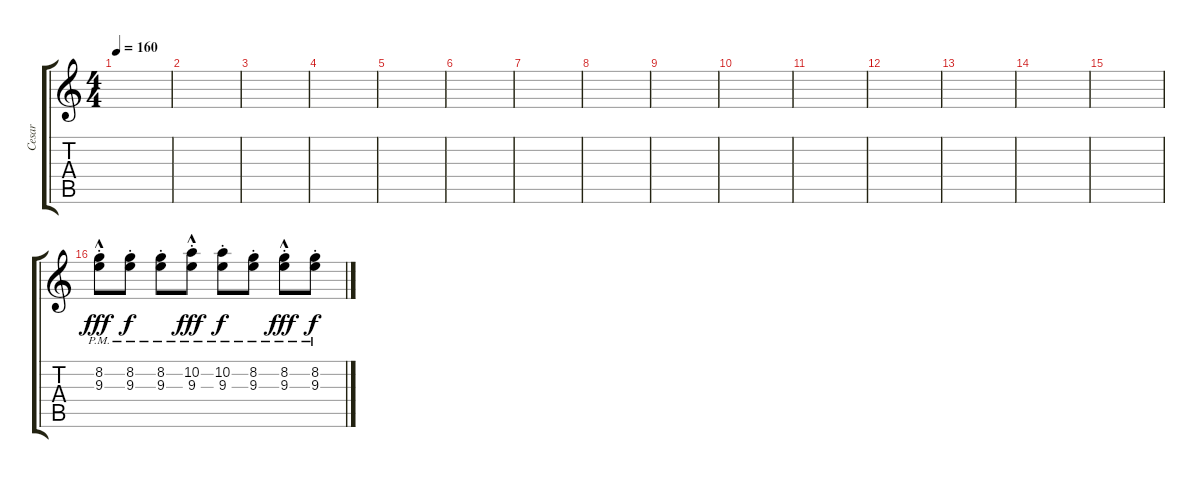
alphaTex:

\track ("Cesar" "Cesar") {instrument acousticguitarnylon}
\staff {score tabs}
\tuning (E4 B3 G3 D3 A2 E2) {hide}
\ts (4 4)
\tempo 160
\clef g2
\ks c
|
|
|
|
|
|
|
|
|
|
|
|
|
|
|
(8.2{hac pm st} 9.3{hac pm st}).8{dy fff} (8.2{pm st} 9.3{pm st}).8{dy f} (8.2{pm st} 9.3{pm st}).8 (10.2{hac pm st} 9.3{hac pm st}).8{dy fff} (10.2{pm st} 9.3{pm st}).8{dy f} (8.2{pm st} 9.3{pm st}).8 (8.2{hac pm st} 9.3{hac pm st}).8{dy fff} (8.2{pm st} 9.3{pm st}).8{dy f}
